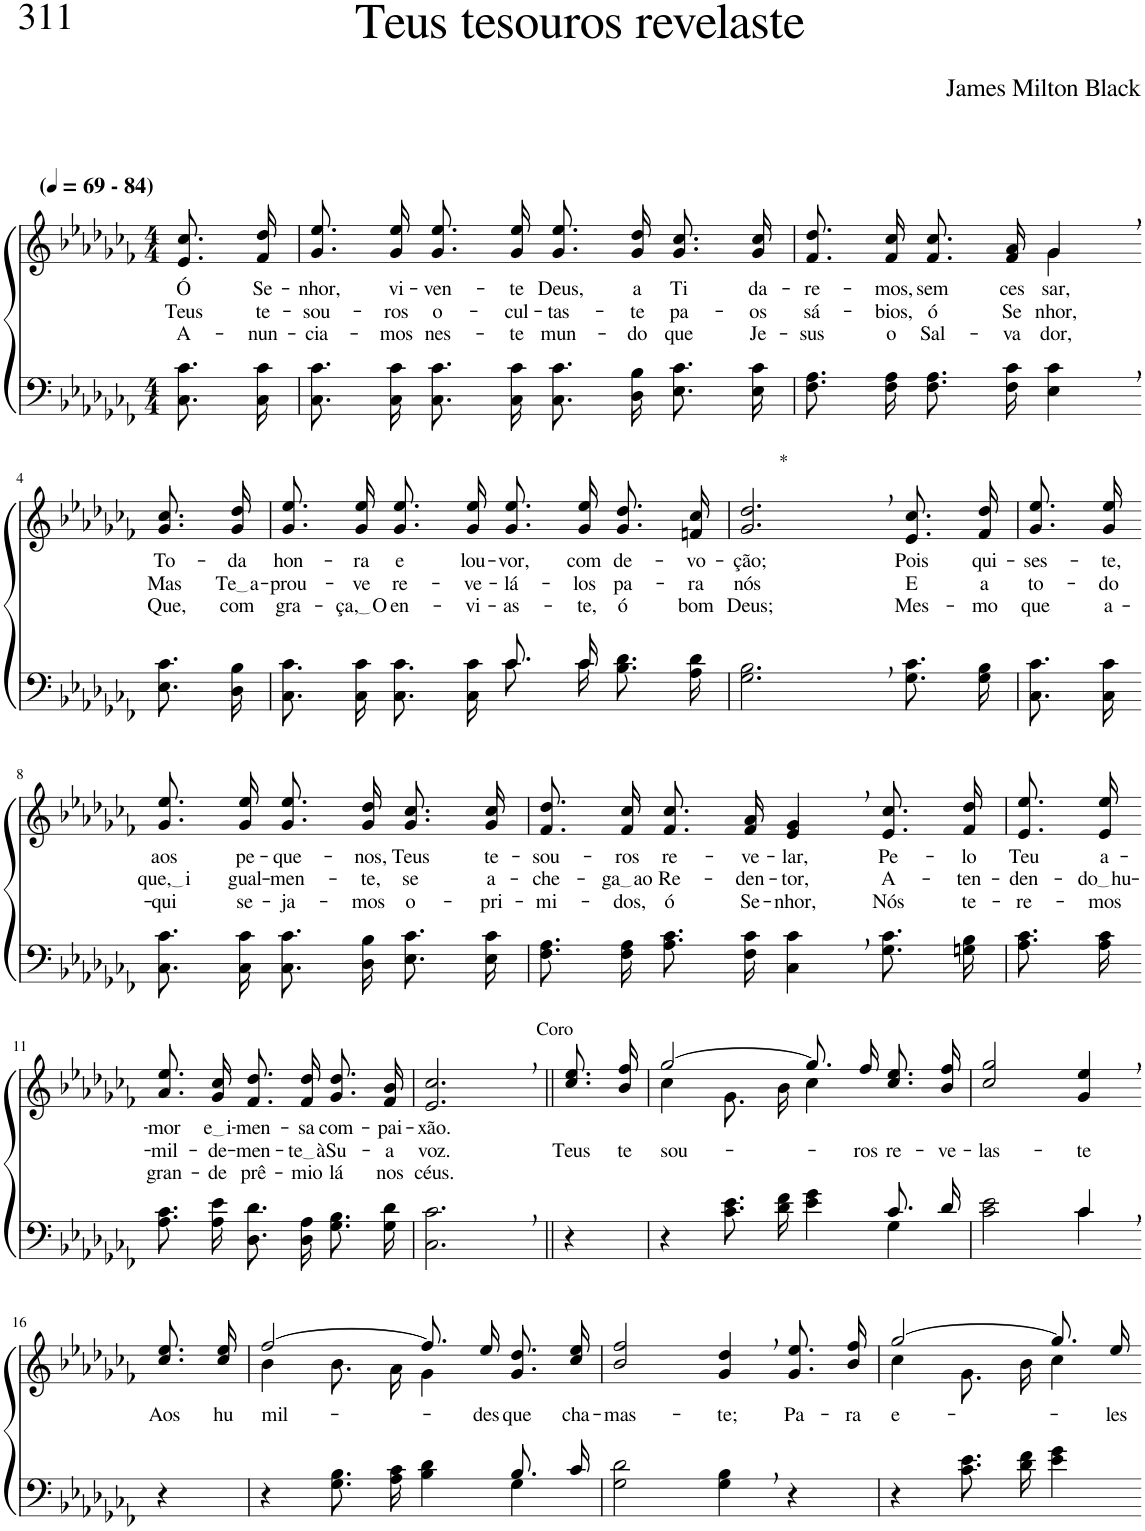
**kern	**kern	**text	**text	**text
*part2	*part1	*part1	*part1	*part1
*staff2	*staff1	*staff1	*staff1	*staff1
*I"Parte III e IV	*I"Parte I e II	*	*	*
*clefF4	*clefG2	*	*	*
*Trd2c3	*Trd2c3	*	*	*
*k[b-e-a-d-g-c-f-]	*k[b-e-a-d-g-c-f-]	*	*	*
*M4/4	*M4/4	*	*	*
*MM69	*MM69	*	*	*
=1	=1	=1	=1	=1
!	!LO:TX:a:B:t=(	!	!	!
!	!LO:TX:a:B:t=- 84)	!	!	!
!	!	!LO:LY:b	!LO:LY:b	!LO:LY:b
8.C-\ 8.c-\L	8.e-/ 8.cc-/L	Ó	Teus	A-
!	!	!LO:LY:b	!LO:LY:b	!LO:LY:b
16C-\ 16c-\Jk	16f-/ 16dd-/Jk	Se-	te-	-nun-
=2	=2	=2	=2	=2
!	!	!LO:LY:b	!LO:LY:b	!LO:LY:b
8.C-\ 8.c-\L	8.g-\ 8.ee-\L	-nhor,	-sou-	-cia-
!	!	!LO:LY:b	!LO:LY:b	!LO:LY:b
16C-\ 16c-\Jk	16g-\ 16ee-\Jk	vi-	-ros	-mos
!	!	!LO:LY:b	!LO:LY:b	!LO:LY:b
8.C-\ 8.c-\L	8.g-\ 8.ee-\L	-ven-	o-	nes-
!	!	!LO:LY:b	!LO:LY:b	!LO:LY:b
16C-\ 16c-\Jk	16g-\ 16ee-\Jk	-te	-cul-	-te
!	!	!LO:LY:b	!LO:LY:b	!LO:LY:b
8.C-\ 8.c-\L	8.g-\ 8.ee-\L	Deus,	-tas-	mun-
!	!	!LO:LY:b	!LO:LY:b	!LO:LY:b
16D-\ 16B-\Jk	16g-\ 16dd-\Jk	a	-te	-do
!	!	!LO:LY:b	!LO:LY:b	!LO:LY:b
8.E-\ 8.c-\L	8.g-/ 8.cc-/L	Ti	pa-	que
!	!	!LO:LY:b	!LO:LY:b	!LO:LY:b
16E-\ 16c-\Jk	16g-/ 16cc-/Jk	da-	-os	Je-
=3	=3	=3	=3	=3
!	!	!LO:LY:b	!LO:LY:b	!LO:LY:b
*	*^	*	*	*
8.F-\ 8.A-\L	8.f-/ 8.dd-/L	2ryy	-re-	sá-	-sus
!	!	!	!LO:LY:b	!LO:LY:b	!LO:LY:b
16F-\ 16A-\Jk	16f-/ 16cc-/Jk	.	-mos,	-bios,	o
!	!	!	!LO:LY:b	!LO:LY:b	!LO:LY:b
8.F-\ 8.A-\L	8.f-/ 8.cc-/L	.	sem	ó	Sal-
!	!	!	!LO:LY:b	!LO:LY:b	!LO:LY:b
16F-\ 16c-\Jk	16f-/ 16a-/Jk	.	ces-	Se-	-va-
!	!	!	!LO:LY:b	!LO:LY:b	!LO:LY:b
4E-\, 4c-\,	4g-,/	4g-\	-sar,	-nhor,	-dor,
!!LO:LB:g=z
=4-	=4-	=4-	=4-	=4-	=4-
!	!	!	!LO:LY:b	!LO:LY:b	!LO:LY:b
*	*v	*v	*	*	*
8.E-\ 8.c-\L	8.g-\ 8.cc-\L	To-	Mas	Que,
!	!	!LO:LY:b	!LO:LY:b	!LO:LY:b
16D-\ 16B-\Jk	16g-\ 16dd-\Jk	-da	Te a	com
=5	=5	=5	=5	=5
*^	*	*	*	*
!	!	!	!LO:LY:b	!LO:LY:b	!LO:LY:b
2ryy	8.C-\ 8.c-\L	8.g-\ 8.ee-\L	hon-	-prou-	gra-
!	!	!	!LO:LY:b	!LO:LY:b	!LO:LY:b
.	16C-\ 16c-\Jk	16g-\ 16ee-\Jk	-ra	-ve	ça, O
!	!	!	!LO:LY:b	!LO:LY:b	!LO:LY:b
.	8.C-\ 8.c-\L	8.g-\ 8.ee-\L	e	re-	en-
!	!	!	!LO:LY:b	!LO:LY:b	!LO:LY:b
.	16C-\ 16c-\Jk	16g-\ 16ee-\Jk	lou-	-ve-	-vi-
!	!	!	!LO:LY:b	!LO:LY:b	!LO:LY:b
8.c-/L	8.c-\L	8.g-\ 8.ee-\L	-vor,	-lá-	-as-
!	!	!	!LO:LY:b	!LO:LY:b	!LO:LY:b
16c-/Jk	16c-\Jk	16g-\ 16ee-\Jk	com	-los	-te,
!	!	!	!LO:LY:b	!LO:LY:b	!LO:LY:b
4ryy	8.B-\ 8.d-\L	8.g-/ 8.dd-/L	de-	pa-	ó
!	!	!	!LO:LY:b	!LO:LY:b	!LO:LY:b
.	16A-\ 16d-\Jk	16fn/ 16cc-/Jk	-vo-	-ra	bom
=6	=6	=6	=6	=6	=6
!	!	!LO:TX:a:t=*	!	!	!
!	!	!	!LO:LY:b	!LO:LY:b	!LO:LY:b
*v	*v	*	*	*	*
2.G-\, 2.B-\,	2.g-/, 2.dd-/,	-ção;	nós	Deus;
!	!	!LO:LY:b	!LO:LY:b	!LO:LY:b
8.G-\ 8.c-\L	8.e-/ 8.cc-/L	Pois	E	Mes-
!	!	!LO:LY:b	!LO:LY:b	!LO:LY:b
16G-\ 16B-\Jk	16f-/ 16dd-/Jk	qui-	a	-mo
=7	=7	=7	=7	=7
!	!	!LO:LY:b	!LO:LY:b	!LO:LY:b
8.C-\ 8.c-\L	8.g-\ 8.ee-\L	-ses-	to-	que
!	!	!LO:LY:b	!LO:LY:b	!LO:LY:b
16C-\ 16c-\Jk	16g-\ 16ee-\Jk	-te,	-do	a-
!!LO:LB:g=z
=8-	=8-	=8-	=8-	=8-
!	!	!LO:LY:b	!LO:LY:b	!LO:LY:b
8.C-\ 8.c-\L	8.g-\ 8.ee-\L	aos	que, i	-qui
!	!	!LO:LY:b	!LO:LY:b	!LO:LY:b
16C-\ 16c-\Jk	16g-\ 16ee-\Jk	pe-	gual-	se-
!	!	!LO:LY:b	!LO:LY:b	!LO:LY:b
8.C-\ 8.c-\L	8.g-\ 8.ee-\L	-que-	-men-	-ja-
!	!	!LO:LY:b	!LO:LY:b	!LO:LY:b
16D-\ 16B-\Jk	16g-\ 16dd-\Jk	-nos,	-te,	-mos
!	!	!LO:LY:b	!LO:LY:b	!LO:LY:b
8.E-\ 8.c-\L	8.g-/ 8.cc-/L	Teus	se	o-
!	!	!LO:LY:b	!LO:LY:b	!LO:LY:b
16E-\ 16c-\Jk	16g-/ 16cc-/Jk	te-	a-	-pri-
=9	=9	=9	=9	=9
!	!	!LO:LY:b	!LO:LY:b	!LO:LY:b
8.F-\ 8.A-\L	8.f-/ 8.dd-/L	-sou-	-che-	-mi-
!	!	!LO:LY:b	!LO:LY:b	!LO:LY:b
16F-\ 16A-\Jk	16f-/ 16cc-/Jk	-ros	ga ao	-dos,
!	!	!LO:LY:b	!LO:LY:b	!LO:LY:b
8.A-\ 8.c-\L	8.f-/ 8.cc-/L	re-	Re-	ó
!	!	!LO:LY:b	!LO:LY:b	!LO:LY:b
16F-\ 16c-\Jk	16f-/ 16a-/Jk	-ve-	-den-	Se-
!	!	!LO:LY:b	!LO:LY:b	!LO:LY:b
4C-\, 4c-\,	4e-/, 4g-/,	-lar,	-tor,	-nhor,
!	!	!LO:LY:b	!LO:LY:b	!LO:LY:b
8.G-\ 8.c-\L	8.e-/ 8.cc-/L	Pe-	A-	Nós
!	!	!LO:LY:b	!LO:LY:b	!LO:LY:b
16Gn\ 16B-\Jk	16f-/ 16dd-/Jk	-lo	-ten-	te-
=10	=10	=10	=10	=10
!	!	!LO:LY:b	!LO:LY:b	!LO:LY:b
8.A-\ 8.c-\L	8.e-/ 8.ee-/L	Teu	-den-	-re-
!	!	!LO:LY:b	!LO:LY:b	!LO:LY:b
16A-\ 16c-\Jk	16e-/ 16ee-/Jk	a-	do hu	-mos
!!LO:LB:g=z
=11-	=11-	=11-	=11-	=11-
!	!	!LO:LY:b	!LO:LY:b	!LO:LY:b
8.A-\ 8.c-\L	8.a-\ 8.ee-\L	-mor	-mil-	gran-
!	!	!LO:LY:b	!LO:LY:b	!LO:LY:b
16A-\ 16e-\Jk	16g-\ 16cc-\Jk	e i	-de-	-de
!	!	!LO:LY:b	!LO:LY:b	!LO:LY:b
8.D-\ 8.d-\L	8.f-/ 8.dd-/L	-men-	-men-	prê-
!	!	!LO:LY:b	!LO:LY:b	!LO:LY:b
16D-\ 16A-\Jk	16f-/ 16dd-/Jk	-sa	te à	-mio
!	!	!LO:LY:b	!LO:LY:b	!LO:LY:b
8.G-\ 8.B-\L	8.g-/ 8.dd-/L	com-	Su-	lá
!	!	!LO:LY:b	!LO:LY:b	!LO:LY:b
16G-\ 16d-\Jk	16f-/ 16b-/Jk	-pai-	-a	nos
=12	=12	=12	=12	=12
!	!LO:TX:a:t=Coro	!	!	!
!	!	!LO:LY:b	!LO:LY:b	!LO:LY:b
2.C-\, 2.c-\,	2.e-/, 2.cc-/,	-xão.	voz.	céus.
=13||	=13||	=13||	=13||	=13||
!	!	!	!LO:LY:b	!
4r	8.cc-\ 8.ee-\L	.	Teus	.
!	!	!	!LO:LY:b	!
.	16b-\ 16ff-\Jk	.	te-	.
=14	=14	=14	=14	=14
*^	*^	*	*	*
!	!	!	!	!	!LO:LY:b	!
4r	2.ryy	[2gg-/	4cc-\	.	-sou-	.
8.c-\ 8.e-\L	.	.	8.g-\L	.	.	.
16d-\ 16f-\Jk	.	.	16b-\Jk	.	.	.
4e-\ 4g-\	.	8.gg-/L]	4cc-\	.	.	.
!	!	!	!	!	!LO:LY:b	!
.	.	16ff-/Jk	.	.	-ros	.
!	!	!	!	!	!LO:LY:b	!
8.c-/L	4G-\	8.cc-\ 8.ee-\L	4ryy	.	re-	.
!	!	!	!	!	!LO:LY:b	!
16d-/Jk	.	16b-\ 16ff-\Jk	.	.	-ve-	.
*	*	*v	*v	*	*	*
=15	=15	=15	=15	=15	=15
!	!	!	!	!LO:LY:b	!
2c-\ 2e-\	2ryy	2cc-/ 2gg-/	.	-las-	.
!	!	!	!	!LO:LY:b	!
4c-,\	4c-/	4g-/, 4ee-/,	.	-te	.
!!LO:LB:g=z
=16-	=16-	=16-	=16-	=16-	=16-
!	!	!	!LO:LY:b	!	!
*v	*v	*	*	*	*
4r	8.cc-\ 8.ee-\L	-Aos	.	.
!	!	!LO:LY:b	!	!
.	16cc-\ 16ee-\Jk	hu-	.	.
=17	=17	=17	=17	=17
*^	*^	*	*	*
!	!	!	!	!LO:LY:b	!	!
4r	2.ryy	[2ff-/	4b-\	mil-	.	.
8.G-\ 8.B-\L	.	.	8.b-\L	.	.	.
16A-\ 16c-\Jk	.	.	16a-\Jk	.	.	.
4B-\ 4d-\	.	8.ff-/L]	4g-\	.	.	.
!	!	!	!	!LO:LY:b	!	!
.	.	16ee-/Jk	.	-des	.	.
!	!	!	!	!LO:LY:b	!	!
8.B-/L	4G-\	8.g-\ 8.dd-\L	4ryy	que	.	.
!	!	!	!	!LO:LY:b	!	!
16c-/Jk	.	16cc-\ 16ee-\Jk	.	cha-	.	.
*v	*v	*	*	*	*	*
*	*v	*v	*	*	*
=18	=18	=18	=18	=18
!	!	!LO:LY:b	!	!
2G-\ 2d-\	2b-/ 2ff-/	-mas-	.	.
!	!	!LO:LY:b	!	!
4G-\, 4B-\,	4g-/, 4dd-/,	-te;	.	.
!	!	!LO:LY:b	!	!
4r	8.g-\ 8.ee-\L	Pa-	.	.
!	!	!LO:LY:b	!	!
.	16b-\ 16ff-\Jk	-ra	.	.
=19	=19	=19	=19	=19
*	*^	*	*	*
!	!	!	!LO:LY:b	!	!
4r	[2gg-/	4cc-\	-e-	.	.
8.c-\ 8.e-\L	.	8.g-\L	.	.	.
16d-\ 16f-\Jk	.	16b-\Jk	.	.	.
4e-\ 4g-\	8.gg-/L]	4cc-\	.	.	.
!	!	!	!LO:LY:b	!	!
.	16ee-/Jk	.	-les	.	.
*	*v	*v	*	*	*
=-	=-	=-	=-	=-
*-	*-	*-	*-	*-
